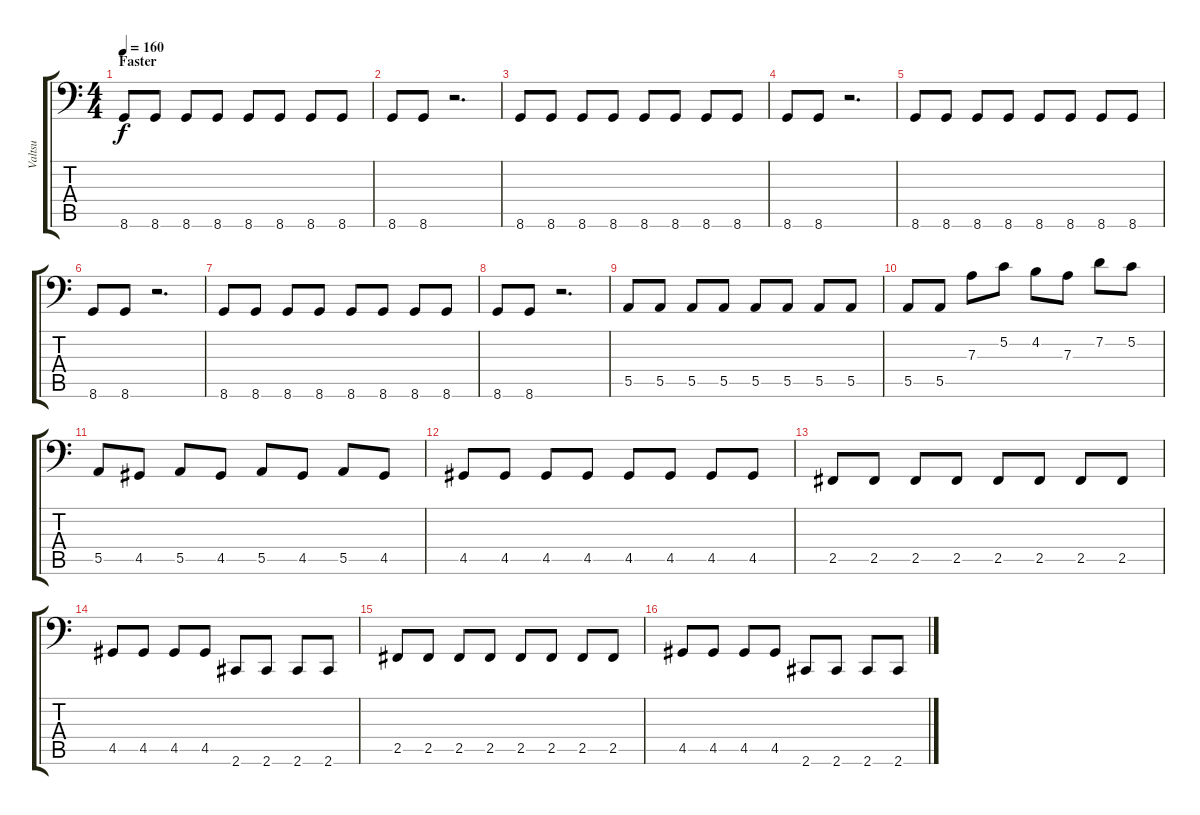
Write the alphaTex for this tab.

\track ("Valtsu" "Valtsu") {instrument slapbass2}
\staff {score tabs}
\tuning (C3 G2 D2 A1 E1 B0) {hide}
\ts (4 4)
\section ("" "Faster")
\tempo 160
\clef f4
\ks c
8.6.8{dy f} 8.6.8 8.6.8 8.6.8 8.6.8 8.6.8 8.6.8 8.6.8 |
8.6.8 8.6.8 r.2{d} |
8.6.8 8.6.8 8.6.8 8.6.8 8.6.8 8.6.8 8.6.8 8.6.8 |
8.6.8 8.6.8 r.2{d} |
8.6.8 8.6.8 8.6.8 8.6.8 8.6.8 8.6.8 8.6.8 8.6.8 |
8.6.8 8.6.8 r.2{d} |
8.6.8 8.6.8 8.6.8 8.6.8 8.6.8 8.6.8 8.6.8 8.6.8 |
8.6.8 8.6.8 r.2{d} |
5.5.8 5.5.8 5.5.8 5.5.8 5.5.8 5.5.8 5.5.8 5.5.8 |
5.5.8 5.5.8 7.3.8 5.2.8 4.2.8 7.3.8 7.2.8 5.2.8 |
5.5.8 4.5.8 5.5.8 4.5.8 5.5.8 4.5.8 5.5.8 4.5.8 |
4.5.8 4.5.8 4.5.8 4.5.8 4.5.8 4.5.8 4.5.8 4.5.8 |
2.5.8 2.5.8 2.5.8 2.5.8 2.5.8 2.5.8 2.5.8 2.5.8 |
4.5.8 4.5.8 4.5.8 4.5.8 2.6.8 2.6.8 2.6.8 2.6.8 |
2.5.8 2.5.8 2.5.8 2.5.8 2.5.8 2.5.8 2.5.8 2.5.8 |
4.5.8 4.5.8 4.5.8 4.5.8 2.6.8 2.6.8 2.6.8 2.6.8
